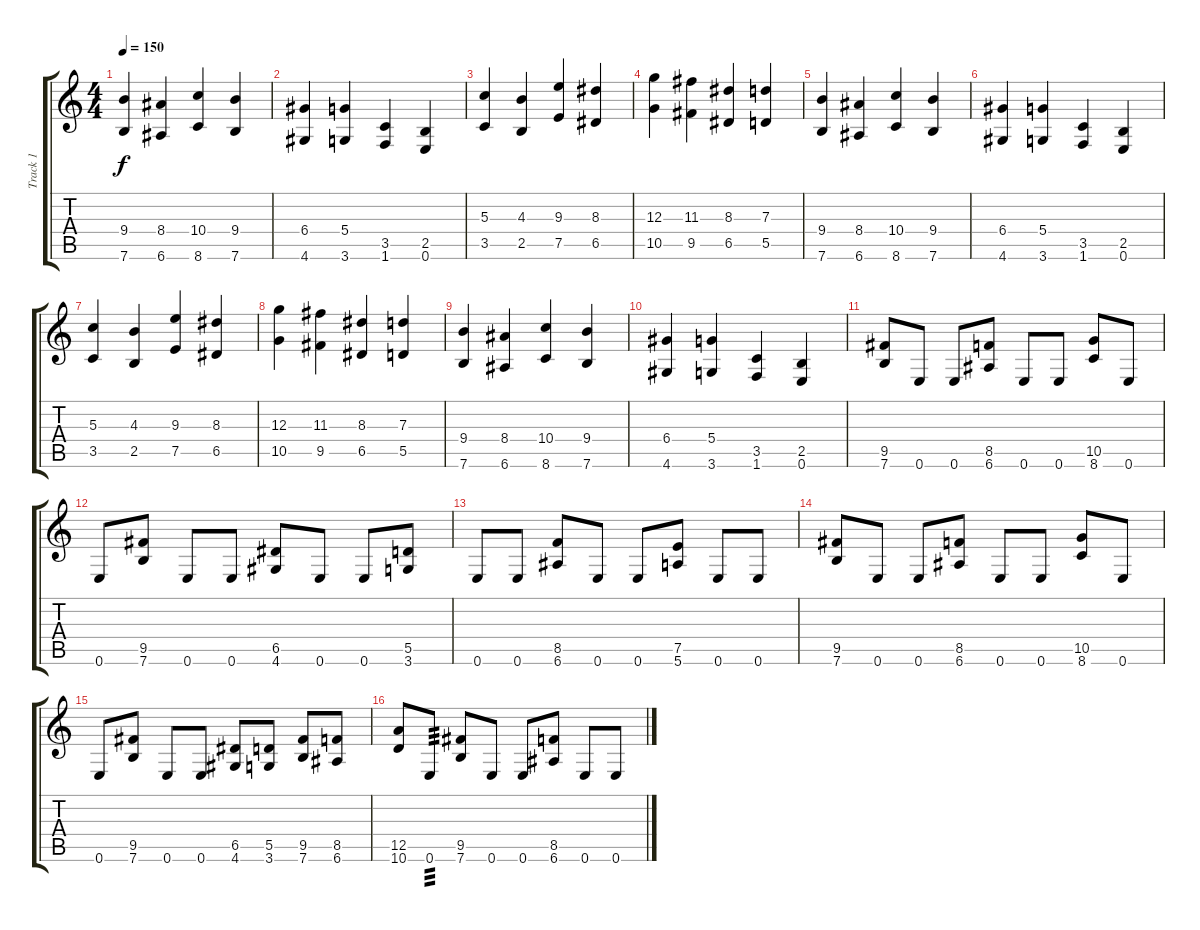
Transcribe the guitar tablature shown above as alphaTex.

\track ("Track 1" "Track 1") {instrument distortionguitar}
\staff {score tabs}
\tuning (E4 B3 G3 D3 A2 E2) {hide}
\ts (4 4)
\tempo 150
\clef g2
\ks c
(9.4 7.6).4{dy f} (8.4 6.6).4 (10.4 8.6).4 (9.4 7.6).4 |
(6.4 4.6).4 (5.4 3.6).4 (3.5 1.6).4 (2.5 0.6).4 |
(5.3 3.5).4 (4.3 2.5).4 (9.3 7.5).4 (8.3 6.5).4 |
(12.3 10.5).4 (11.3 9.5).4 (8.3 6.5).4 (7.3 5.5).4 |
(9.4 7.6).4 (8.4 6.6).4 (10.4 8.6).4 (9.4 7.6).4 |
(6.4 4.6).4 (5.4 3.6).4 (3.5 1.6).4 (2.5 0.6).4 |
(5.3 3.5).4 (4.3 2.5).4 (9.3 7.5).4 (8.3 6.5).4 |
(12.3 10.5).4 (11.3 9.5).4 (8.3 6.5).4 (7.3 5.5).4 |
(9.4 7.6).4 (8.4 6.6).4 (10.4 8.6).4 (9.4 7.6).4 |
(6.4 4.6).4 (5.4 3.6).4 (3.5 1.6).4 (2.5 0.6).4 |
(9.5 7.6).8 0.6.8 0.6.8 (8.5 6.6).8 0.6.8 0.6.8 (10.5 8.6).8 0.6.8 |
0.6.8 (9.5 7.6).8 0.6.8 0.6.8 (6.5 4.6).8 0.6.8 0.6.8 (5.5 3.6).8 |
0.6.8 0.6.8 (8.5 6.6).8 0.6.8 0.6.8 (7.5 5.6).8 0.6.8 0.6.8 |
(9.5 7.6).8 0.6.8 0.6.8 (8.5 6.6).8 0.6.8 0.6.8 (10.5 8.6).8 0.6.8 |
0.6.8 (9.5 7.6).8 0.6.8 0.6.8 (6.5 4.6).8 (5.5 3.6).8 (9.5 7.6).8 (8.5 6.6).8 |
(12.5 10.6).8 0.6.8{tp 3} (9.5 7.6).8 0.6.8 0.6.8 (8.5 6.6).8 0.6.8 0.6.8
